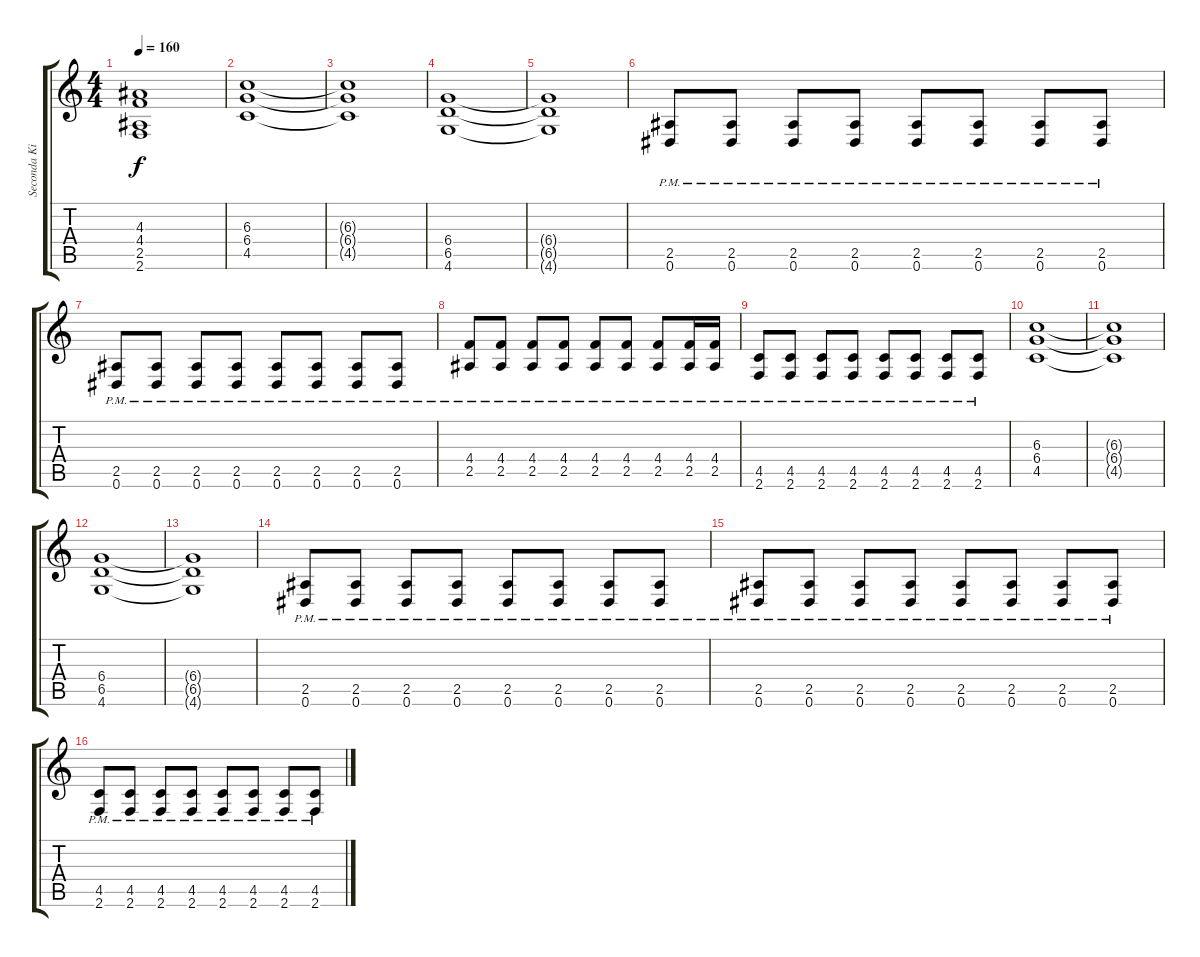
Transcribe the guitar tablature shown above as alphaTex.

\track ("Seconda Kitarra" "Seconda Ki") {instrument distortionguitar}
\staff {score tabs}
\tuning (Eb4 Bb3 Gb3 Db3 Ab2 Eb2) {hide}
\ts (4 4)
\tempo 160
\clef g2
\ks c
(4.3{t} 4.4{t} 2.5{t} 2.6{t}).1{dy f} |
(6.3 6.4 4.5).1 |
(6.3{t} 6.4{t} 4.5{t}).1 |
(6.4 6.5 4.6).1 |
(6.4{t} 6.5{t} 4.6{t}).1 |
(2.5{pm} 0.6{pm}).8 (2.5{pm} 0.6{pm}).8 (2.5{pm} 0.6{pm}).8 (2.5{pm} 0.6{pm}).8 (2.5{pm} 0.6{pm}).8 (2.5{pm} 0.6{pm}).8 (2.5{pm} 0.6{pm}).8 (2.5{pm} 0.6{pm}).8 |
(2.5{pm} 0.6{pm}).8 (2.5{pm} 0.6{pm}).8 (2.5{pm} 0.6{pm}).8 (2.5{pm} 0.6{pm}).8 (2.5{pm} 0.6{pm}).8 (2.5{pm} 0.6{pm}).8 (2.5{pm} 0.6{pm}).8 (2.5{pm} 0.6{pm}).8 |
(4.4{pm} 2.5{pm}).8 (4.4{pm} 2.5{pm}).8 (4.4{pm} 2.5{pm}).8 (4.4{pm} 2.5{pm}).8 (4.4{pm} 2.5{pm}).8 (4.4{pm} 2.5{pm}).8 (4.4{pm} 2.5{pm}).8 (4.4{pm} 2.5).16 (4.4{pm} 2.5).16 |
(4.5{pm} 2.6{pm}).8 (4.5{pm} 2.6{pm}).8 (4.5{pm} 2.6{pm}).8 (4.5{pm} 2.6{pm}).8 (4.5{pm} 2.6{pm}).8 (4.5{pm} 2.6{pm}).8 (4.5{pm} 2.6{pm}).8 (4.5{pm} 2.6{pm}).8 |
(6.3 6.4 4.5).1 |
(6.3{t} 6.4{t} 4.5{t}).1 |
(6.4 6.5 4.6).1 |
(6.4{t} 6.5{t} 4.6{t}).1 |
(2.5{pm} 0.6{pm}).8 (2.5{pm} 0.6{pm}).8 (2.5{pm} 0.6{pm}).8 (2.5{pm} 0.6{pm}).8 (2.5{pm} 0.6{pm}).8 (2.5{pm} 0.6{pm}).8 (2.5{pm} 0.6{pm}).8 (2.5{pm} 0.6{pm}).8 |
(2.5{pm} 0.6{pm}).8 (2.5{pm} 0.6{pm}).8 (2.5{pm} 0.6{pm}).8 (2.5{pm} 0.6{pm}).8 (2.5{pm} 0.6{pm}).8 (2.5{pm} 0.6{pm}).8 (2.5{pm} 0.6{pm}).8 (2.5{pm} 0.6{pm}).8 |
(4.5{pm} 2.6{pm}).8 (4.5{pm} 2.6{pm}).8 (4.5{pm} 2.6{pm}).8 (4.5{pm} 2.6{pm}).8 (4.5{pm} 2.6{pm}).8 (4.5{pm} 2.6{pm}).8 (4.5{pm} 2.6{pm}).8 (4.5{pm} 2.6{pm}).8
